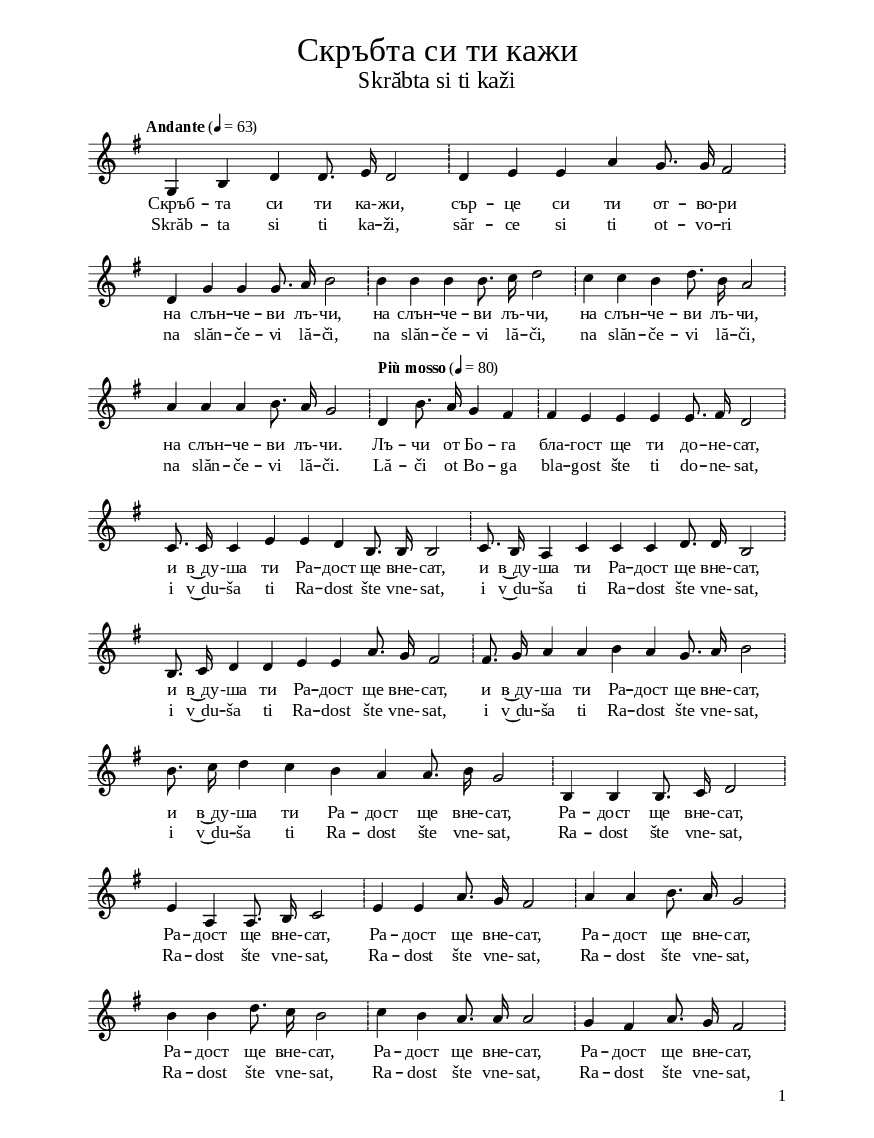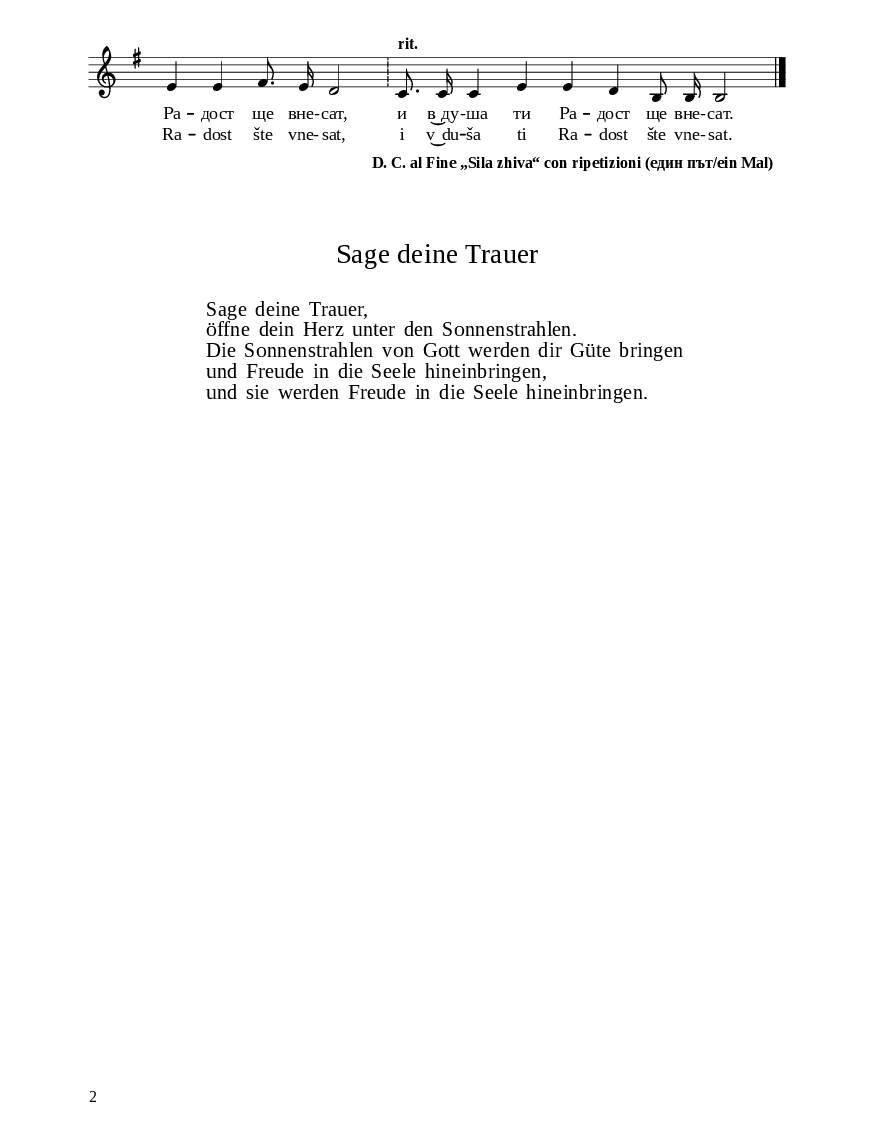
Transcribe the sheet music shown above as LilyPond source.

\version "2.24.1"

% include paper part and global functions
\include "include/globals.ily"

\bookpart {
  \label #'ref077
  \tocItem \markup "Скръбта си ти кажи – Skrăbta si ti kaži"
  \include "include/bookpart-paper.ily"
  \score {
    \include "include/score-layout.ily"

    \new Voice \relative c' {
      \clef treble
      \key g \major
      %\tempo "Moderato" 8 = 160
      \autoBeamOff
      \omit Score.TimeSignature
      \cadenzaOn % allows custom bar lines
      \tempoFunc "Andante" 4 "63"
      \autoBeamOff

      g4 b d d8. e16 d 2  \bar "!"  d4 e e a g8. g16 fis2 \bar  "!" \break
      d4 g g g8. a16 b2 \bar "!" b4 b b b8. c16 d2 \bar "!" c4 c b d8. b16 a2 \bar "!"  \break
      a4 a4 a4  b8. a16 g2 \bar "!"
      \tempoFunc "Più mosso" 4 "80"
      d4 b'8. a16 g4 fis4 \bar "!" fis4 e e e e8. fis16 d2  \bar "!"  \break
      c8. c16 c4 e e d b8. b16 b2 \bar "!" c8. b16 a4 c4 c4 c4 d8. d16 b2 \bar "!"  \break
      b8. c16 d4 d e e a8. g16 fis2 \bar "!" fis8. g16 a4 a4 b a g8.  a16 b2 \bar "!"  \break
      b8. c16 d4 c b a a8. b16 g2  \bar "!"  b,4 b b8.c16 d2 \bar "!"  \break
      e4 a, a8. b16 c2 \bar "!" e4 e4 a8. g16 fis2 \bar "!"  a4 a b8. a16 g2 \bar "!"  \break

      b4b d8. c16 b2  \bar "!" c4b a8. a16 a2  \bar "!"  g4 fis4 a8. g16 fis2 \bar "!"  \break

      e4 e fis8. e16 d2 \bar "!" \tempo "rit." c8. c16 c4 e4 e d b8 b16 b2 \bar "|."  \break


    }

    \addlyrics {
      Скръб -- та си ти "ка-"  -- жи,
      сър -- це си ти от -- во -- ри
      на слън -- че -- ви "лъ-" -- чи,
      на слън -- че -- ви "лъ-" -- чи,
      на слън -- че -- ви "лъ-" -- чи,
      на слън -- че -- ви "лъ-" -- чи.
      Лъ -- чи от Бо -- га
      бла -- гост ще ти до -- "не-" -- сат,
      и в~ду -- "-ша" ти Ра -- дост ще "вне-" -- сат,
      и в~ду -- "-ша" ти Ра -- дост ще "вне-" -- сат,
      и в~ду -- "-ша" ти Ра -- дост ще "вне-" -- сат,
      и в~ду -- "-ша" ти Ра -- дост ще "вне-" -- сат,
      и в~ду -- "-ша" ти Ра -- дост ще "вне-" -- сат,
      Ра -- дост ще "вне-" -- сат, Ра -- дост ще "вне-" -- сат,
      Ра -- дост ще "вне-" -- сат, Ра -- дост ще "вне-" -- сат,
      Ра -- дост ще "вне-" -- сат, Ра -- дост ще "вне-" -- сат,
      Ра -- дост ще "вне-" -- сат, Ра -- дост ще "вне-" -- сат,
      и в~ду -- "-ша" ти Ра -- дост ще "вне-" -- сат.}

 
     \addlyrics {
      Skrăb -- ta si ti ka -- ži,
      săr -- ce si ti ot -- vo -- ri
      na slăn -- če -- vi lă -- či,
      na slăn -- če -- vi lă -- či,
      na slăn -- če -- vi lă -- či,
      na slăn -- če -- vi lă -- či.
      Lă -- či ot Bo -- ga
      bla -- gost šte ti do -- "ne-" -- sat,
      i v~du -- ša ti Ra -- dost šte "vne-" -- sat,
      i v~du -- ša ti Ra -- dost šte "vne-" -- sat,
      i v~du -- ša ti Ra -- dost šte "vne-" -- sat,
      i v~du -- ša ti Ra -- dost šte "vne-" -- sat,
      i v~du -- ša ti Ra -- dost šte "vne-" -- sat,
      Ra -- dost šte "vne-" -- sat, Ra -- dost šte "vne-" -- sat,
      Ra -- dost šte "vne-" -- sat, Ra -- dost šte "vne-" -- sat,
      Ra -- dost šte "vne-" -- sat, Ra -- dost šte "vne-" -- sat,
      Ra -- dost šte "vne-" -- sat, Ra -- dost šte "vne-" -- sat,
      i v~du -- ša ti Ra -- dost šte "vne-" -- sat.}

        \header {
          title = \titleFunc "Скръбта си ти кажи" "Skrăbta si ti kaži"
        }

        \midi{}

      } % score

     
      \markup \dc-one "D. C. al Fine „Sila zhiva“ con ripetizioni (един път/ein Mal)"

       \markup \empty-two
 
      % include foreign translation(s) of the song
      \version "2.22.1"

\markup \fill-line { \fontsize #deTitleFontSize "Sage deine Trauer" }
\markup \null
\markup \null
\markup \fontsize #deCoupletFontSize {
  \hspace #10
  \override #`(baseline-skip . ,deCoupletBaselineSkip)

  \column {
     \line { " " }      
     \line { " " Sage deine Trauer, }
           \line { " "  öffne dein Herz unter den Sonnenstrahlen.}

\line { " " Die Sonnenstrahlen von Gott werden dir Güte bringen}
        \line { " "und Freude in die Seele hineinbringen,}

\line { " " und sie werden Freude in die Seele hineinbringen.}
      
       
    }
    
    
}


    } % bookpart
